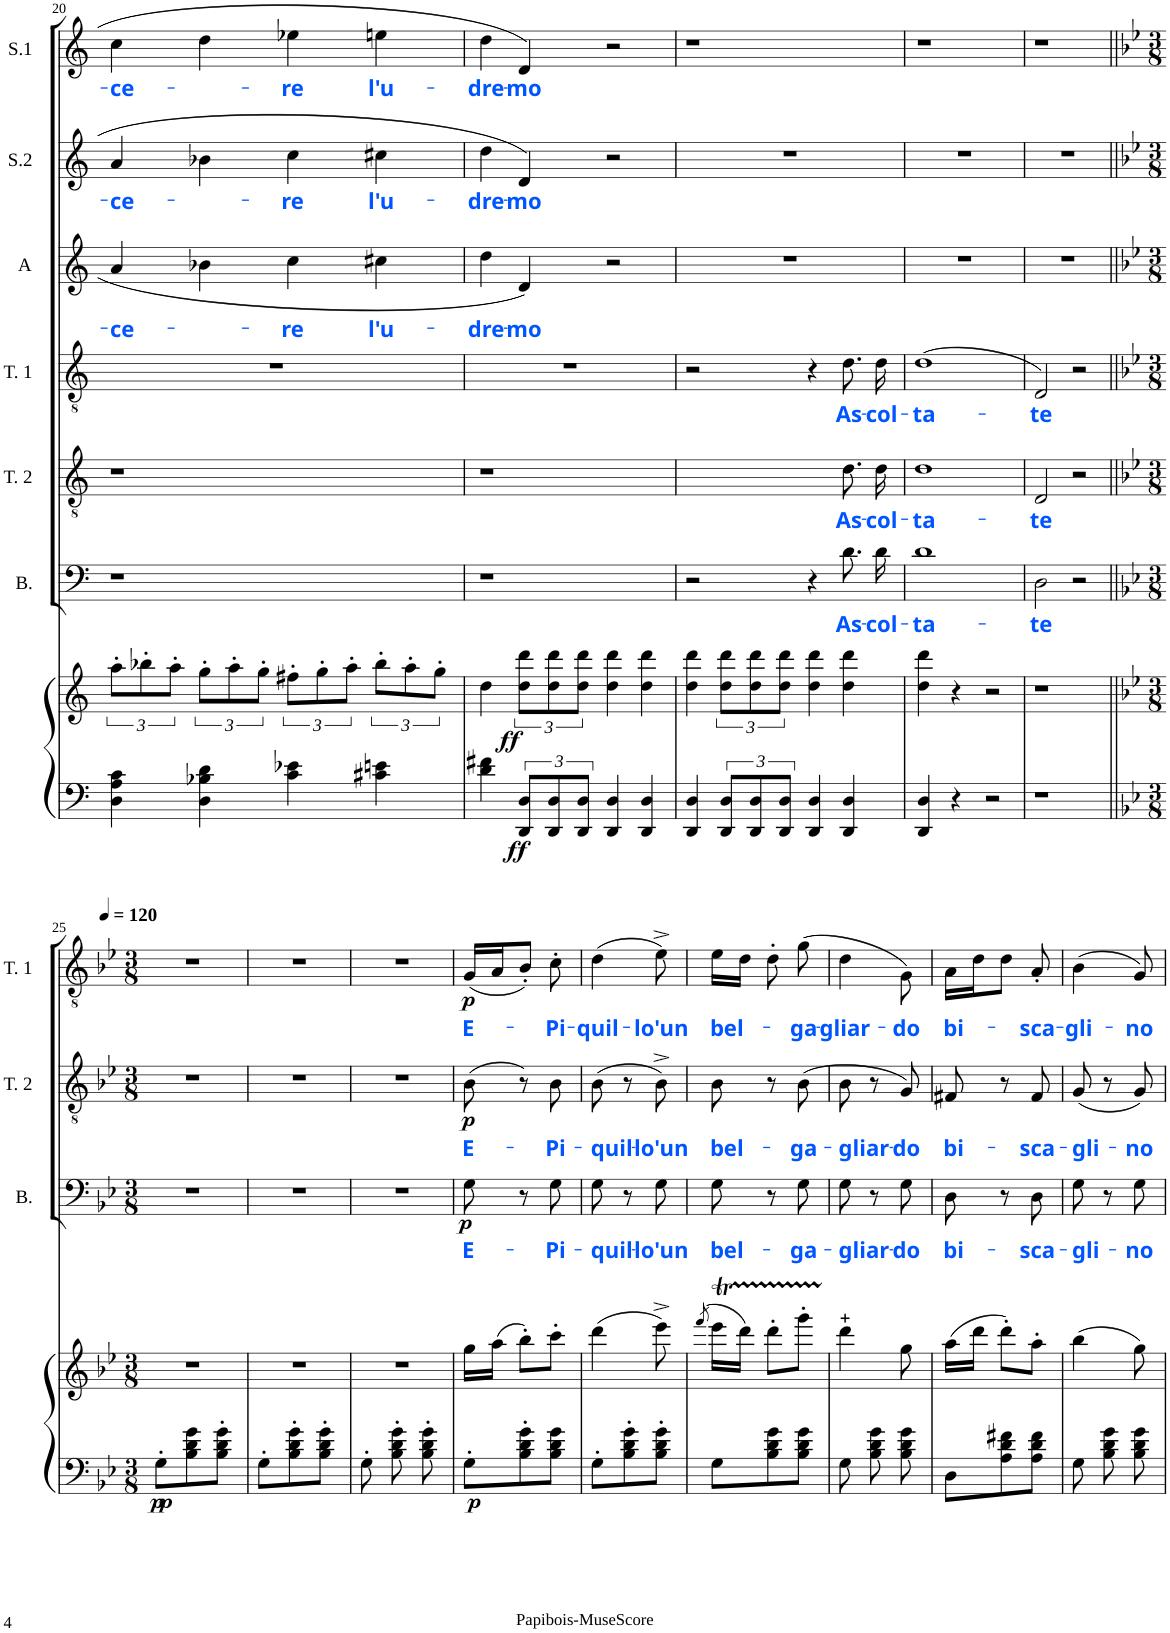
**kern	**dynam	**kern	**dynam	**kern	**text	**dynam	**kern	**text	**dynam	**kern	**text	**dynam	**kern	**text	**kern	**text	**kern	**text
*part8	*part8	*part7	*part7	*part6	*part6	*part6	*part5	*part5	*part5	*part4	*part4	*part4	*part3	*part3	*part2	*part2	*part1	*part1
*staff8	*staff8	*staff7	*staff7	*staff6	*staff6	*staff6	*staff5	*staff5	*staff5	*staff4	*staff4	*staff4	*staff3	*staff3	*staff2	*staff2	*staff1	*staff1
*	*	*	*	*I"Bass	*	*	*I"Tenor 2	*	*	*I"Tenor 1	*	*	*I"Alto	*	*I"Soprano 2	*	*I"Soprano 1	*
*	*	*	*	*I'B.	*	*	*I'T. 2	*	*	*I'T. 1	*	*	*I'A	*	*I'S.2	*	*I'S.1	*
!!LO:PB:g=z
*clefF4	*	*clefG2	*	*clefF4	*	*	*clefGv2	*	*	*clefGv2	*	*	*clefG2	*	*clefG2	*	*clefG2	*
*k[]	*	*k[]	*	*k[]	*	*	*k[]	*	*	*k[]	*	*	*k[]	*	*k[]	*	*k[]	*
*M4/4	*	*M4/4	*	*M4/4	*	*	*M4/4	*	*	*M4/4	*	*	*M4/4	*	*M4/4	*	*M4/4	*
*met(c)	*	*met(c)	*	*met(c)	*	*	*met(c)	*	*	*met(c)	*	*	*met(c)	*	*met(c)	*	*met(c)	*
=20	=20	=20	=20	=20	=20	=20	=20	=20	=20	=20	=20	=20	=20	=20	=20	=20	=20	=20
!	!	!	!	!	!	!	!	!	!	!	!	!	!	!LO:LY:b:color=#0055FF	!	!LO:LY:b:color=#0055FF	!	!LO:LY:b:color=#0055FF
4D\ 4A\ 4c\	.	12aa'\L	.	1r	.	.	1r	.	.	1r	.	.	4a/	-ce-	4a/	-ce-	4cc\	-ce-
.	.	12bb-X'\	.	.	.	.	.	.	.	.	.	.	.	.	.	.	.	.
.	.	12aa'\J	.	.	.	.	.	.	.	.	.	.	.	.	.	.	.	.
4D\ 4B-X\ 4d\	.	12gg'\L	.	.	.	.	.	.	.	.	.	.	4b-X\	.	4b-X\	.	4dd\	.
.	.	12aa'\	.	.	.	.	.	.	.	.	.	.	.	.	.	.	.	.
.	.	12gg'\J	.	.	.	.	.	.	.	.	.	.	.	.	.	.	.	.
!	!	!	!	!	!	!	!	!	!	!	!	!	!	!LO:LY:b:color=#0055FF	!	!LO:LY:b:color=#0055FF	!	!LO:LY:b:color=#0055FF
4c\ 4e-X\	.	12ff#X'\L	.	.	.	.	.	.	.	.	.	.	4cc\	-re	4cc\	-re	4ee-X\	-re
.	.	12gg'\	.	.	.	.	.	.	.	.	.	.	.	.	.	.	.	.
.	.	12aa'\J	.	.	.	.	.	.	.	.	.	.	.	.	.	.	.	.
!	!	!	!	!	!	!	!	!	!	!	!	!	!	!LO:LY:b:color=#0055FF	!	!LO:LY:b:color=#0055FF	!	!LO:LY:b:color=#0055FF
4c#X\ 4en\	.	12bb-'\L	.	.	.	.	.	.	.	.	.	.	4cc#X\	l'u-	4cc#X\	l'u-	4een\	l'u-
.	.	12aa'\	.	.	.	.	.	.	.	.	.	.	.	.	.	.	.	.
.	.	12gg'\J	.	.	.	.	.	.	.	.	.	.	.	.	.	.	.	.
=21	=21	=21	=21	=21	=21	=21	=21	=21	=21	=21	=21	=21	=21	=21	=21	=21	=21	=21
!	!	!	!	!	!	!	!	!	!	!	!	!	!	!LO:LY:b:color=#0055FF	!	!LO:LY:b:color=#0055FF	!	!LO:LY:b:color=#0055FF
4d\ 4f#X\	.	4dd\	.	1r	.	.	1r	.	.	1r	.	.	4dd\	-dre-	4dd\	-dre-	4dd\	-dre-
!	!LO:DY:b	!	!LO:DY:b	!	!	!	!	!	!	!	!	!	!	!LO:LY:b:color=#0055FF	!	!LO:LY:b:color=#0055FF	!	!LO:LY:b:color=#0055FF
12DD/ 12D/L	ff	12dd\ 12ddd\L	ff	.	.	.	.	.	.	.	.	.	4d/	-mo	4d/	-mo	4d/	-mo
12DD/ 12D/	.	12dd\ 12ddd\	.	.	.	.	.	.	.	.	.	.	.	.	.	.	.	.
12DD/ 12D/J	.	12dd\ 12ddd\J	.	.	.	.	.	.	.	.	.	.	.	.	.	.	.	.
4DD/ 4D/	.	4dd\ 4ddd\	.	.	.	.	.	.	.	.	.	.	2r	.	2r	.	2r	.
4DD/ 4D/	.	4dd\ 4ddd\	.	.	.	.	.	.	.	.	.	.	.	.	.	.	.	.
=22	=22	=22	=22	=22	=22	=22	=22	=22	=22	=22	=22	=22	=22	=22	=22	=22	=22	=22
4DD/ 4D/	.	4dd\ 4ddd\	.	2r	.	.	2.ryy	.	.	2r	.	.	1r	.	1r	.	1r	.
12DD/ 12D/L	.	12dd\ 12ddd\L	.	.	.	.	.	.	.	.	.	.	.	.	.	.	.	.
12DD/ 12D/	.	12dd\ 12ddd\	.	.	.	.	.	.	.	.	.	.	.	.	.	.	.	.
12DD/ 12D/J	.	12dd\ 12ddd\J	.	.	.	.	.	.	.	.	.	.	.	.	.	.	.	.
4DD/ 4D/	.	4dd\ 4ddd\	.	4r	.	.	.	.	.	4r	.	.	.	.	.	.	.	.
!	!	!	!	!	!LO:LY:b:color=#0055FF	!	!	!LO:LY:b:color=#0055FF	!	!	!LO:LY:b:color=#0055FF	!	!	!	!	!	!	!
4DD/ 4D/	.	4dd\ 4ddd\	.	8.d\L	As-	.	8.d\L	As-	.	8.d\	As-	.	.	.	.	.	.	.
!	!	!	!	!	!LO:LY:b:color=#0055FF	!	!	!LO:LY:b:color=#0055FF	!	!	!LO:LY:b:color=#0055FF	!	!	!	!	!	!	!
.	.	.	.	16d\Jk	-col-	.	16d\Jk	-col-	.	16d\	-col-	.	.	.	.	.	.	.
=23	=23	=23	=23	=23	=23	=23	=23	=23	=23	=23	=23	=23	=23	=23	=23	=23	=23	=23
!	!	!	!	!	!LO:LY:b:color=#0055FF	!	!	!LO:LY:b:color=#0055FF	!	!	!LO:LY:b:color=#0055FF	!	!	!	!	!	!	!
4DD/ 4D/	.	4dd\ 4ddd\	.	1d	-ta-	.	1d	-ta-	.	(1d	-ta-	.	1r	.	1r	.	1r	.
4r	.	4r	.	.	.	.	.	.	.	.	.	.	.	.	.	.	.	.
2r	.	2r	.	.	.	.	.	.	.	.	.	.	.	.	.	.	.	.
=24	=24	=24	=24	=24	=24	=24	=24	=24	=24	=24	=24	=24	=24	=24	=24	=24	=24	=24
!	!	!	!	!	!LO:LY:b:color=#0055FF	!	!	!LO:LY:b:color=#0055FF	!	!	!LO:LY:b:color=#0055FF	!	!	!	!	!	!	!
1r	.	1r	.	2D\	-te	.	2D/	-te	.	2D/)	-te	.	1r	.	1r	.	1r	.
.	.	.	.	2r	.	.	2r	.	.	2r	.	.	.	.	.	.	.	.
!!LO:LB:g=z
=25||	=25||	=25||	=25||	=25||	=25||	=25||	=25||	=25||	=25||	=25||	=25||	=25||	=25||	=25||	=25||	=25||	=25||	=25||
*k[b-e-]	*	*k[b-e-]	*	*k[b-e-]	*	*	*k[b-e-]	*	*	*k[b-e-]	*	*	*k[b-e-]	*	*k[b-e-]	*	*k[b-e-]	*
*B-:	*	*B-:	*	*B-:	*	*	*B-:	*	*	*B-:	*	*	*B-:	*	*B-:	*	*B-:	*
*M3/8	*	*M3/8	*	*M3/8	*	*	*M3/8	*	*	*M3/8	*	*	*M3/8	*	*M3/8	*	*M3/8	*
*	*	*	*	*	*	*	*	*	*	*	*	*	*	*	*	*	*MM120	*
!	!LO:DY:b	!	!	!	!	!	!	!	!	!	!	!	!	!	!	!	!	!
!	!LO:DY:n=1:b	!	!	!	!	!	!	!	!	!	!	!	!	!	!	!	!	!
8G'\L	p p	4.r	.	4.r	.	.	4.r	.	.	4.r	.	.	4.r	.	4.r	.	4.r	.
8B-\ 8d\ 8g\	.	.	.	.	.	.	.	.	.	.	.	.	.	.	.	.	.	.
8B-\' 8d\' 8g\'J	.	.	.	.	.	.	.	.	.	.	.	.	.	.	.	.	.	.
=26	=26	=26	=26	=26	=26	=26	=26	=26	=26	=26	=26	=26	=26	=26	=26	=26	=26	=26
8G'\L	.	4.r	.	4.r	.	.	4.r	.	.	4.r	.	.	4.r	.	4.r	.	4.r	.
8B-\' 8d\' 8g\'	.	.	.	.	.	.	.	.	.	.	.	.	.	.	.	.	.	.
8B-\' 8d\' 8g\'J	.	.	.	.	.	.	.	.	.	.	.	.	.	.	.	.	.	.
=27	=27	=27	=27	=27	=27	=27	=27	=27	=27	=27	=27	=27	=27	=27	=27	=27	=27	=27
8G'\	.	4.r	.	4.r	.	.	4.r	.	.	4.r	.	.	4.r	.	4.r	.	4.r	.
8B-\' 8d\' 8g\'	.	.	.	.	.	.	.	.	.	.	.	.	.	.	.	.	.	.
8B-\' 8d\' 8g\'	.	.	.	.	.	.	.	.	.	.	.	.	.	.	.	.	.	.
=28	=28	=28	=28	=28	=28	=28	=28	=28	=28	=28	=28	=28	=28	=28	=28	=28	=28	=28
!	!LO:DY:b	!	!	!	!LO:LY:b:color=#0055FF	!LO:DY:b	!	!LO:LY:b:color=#0055FF	!LO:DY:b	!	!LO:LY:b:color=#0055FF	!LO:DY:b	!	!	!	!	!	!
8G'\L	p	16gg\LL	.	8G\	E-	p	(8B-\	E-	p	(16G/LL	E-	p	4.r	.	4.r	.	4.r	.
.	.	(16aa\JJ	.	.	.	.	.	.	.	16A/J	.	.	.	.	.	.	.	.
8B-\' 8d\' 8g\'	.	8bb-'\L)	.	8r	.	.	8r)	.	.	8B-'/J)	.	.	.	.	.	.	.	.
!	!	!	!	!	!LO:LY:b:color=#0055FF	!	!	!LO:LY:b:color=#0055FF	!	!	!LO:LY:b:color=#0055FF	!	!	!	!	!	!	!
8B-\ 8d\ 8g\J	.	8ccc'\J	.	8G\	-Pi-	.	8B-\	-Pi-	.	8c'\	-Pi-	.	.	.	.	.	.	.
=29	=29	=29	=29	=29	=29	=29	=29	=29	=29	=29	=29	=29	=29	=29	=29	=29	=29	=29
!	!	!	!	!	!LO:LY:b:color=#0055FF	!	!	!LO:LY:b:color=#0055FF	!	!	!LO:LY:b:color=#0055FF	!	!	!	!	!	!	!
8G'\L	.	(4ddd\	.	8G\	-quil-	.	(8B-\	-quil-	.	(4d\	-quil-	.	4.r	.	4.r	.	4.r	.
8B-\' 8d\' 8g\'	.	.	.	8r	.	.	8r	.	.	.	.	.	.	.	.	.	.	.
!	!	!	!	!	!LO:LY:b:color=#0055FF	!	!	!LO:LY:b:color=#0055FF	!	!	!LO:LY:b:color=#0055FF	!	!	!	!	!	!	!
8B-\' 8d\' 8g\'J	.	8eee-^\)	.	8G\	-lo'un	.	8B-^\)	-lo'un	.	8e-^\)	-lo'un	.	.	.	.	.	.	.
=30	=30	=30	=30	=30	=30	=30	=30	=30	=30	=30	=30	=30	=30	=30	=30	=30	=30	=30
.	.	(8qfff/	.	.	.	.	.	.	.	.	.	.	.	.	.	.	.	.
!	!	!	!	!	!LO:LY:b:color=#0055FF	!	!	!LO:LY:b:color=#0055FF	!	!	!LO:LY:b:color=#0055FF	!	!	!	!	!	!	!
8G\L	.	16eee-T\LL	.	8G\	bel-	.	8B-\	bel-	.	16e-\LL	bel-	.	4.r	.	4.r	.	4.r	.
.	.	16ddd\JJ)	.	.	.	.	.	.	.	16d\JJ	.	.	.	.	.	.	.	.
8B-\ 8d\ 8g\	.	8ddd'\L	.	8r	.	.	8r	.	.	8d'\	.	.	.	.	.	.	.	.
!	!	!	!	!	!LO:LY:b:color=#0055FF	!	!	!LO:LY:b:color=#0055FF	!	!	!LO:LY:b:color=#0055FF	!	!	!	!	!	!	!
8B-\ 8d\ 8g\J	.	8gggTTT'\J	.	8G\	-ga-	.	(8B-\	-ga-	.	(8g\	-ga-	.	.	.	.	.	.	.
=31	=31	=31	=31	=31	=31	=31	=31	=31	=31	=31	=31	=31	=31	=31	=31	=31	=31	=31
!	!	!	!	!	!LO:LY:b:color=#0055FF	!	!	!LO:LY:b:color=#0055FF	!	!	!LO:LY:b:color=#0055FF	!	!	!	!	!	!	!
8G\	.	4ddd\	.	8G\	-gliar-	.	8B-\	-gliar-	.	4d\	-gliar-	.	4.r	.	4.r	.	4.r	.
8B-\ 8d\ 8g\	.	.	.	8r	.	.	8r	.	.	.	.	.	.	.	.	.	.	.
!	!	!	!	!	!LO:LY:b:color=#0055FF	!	!	!LO:LY:b:color=#0055FF	!	!	!LO:LY:b:color=#0055FF	!	!	!	!	!	!	!
8B-\ 8d\ 8g\	.	8gg\	.	8G\	-do	.	8G/)	-do	.	8G\)	-do	.	.	.	.	.	.	.
=32	=32	=32	=32	=32	=32	=32	=32	=32	=32	=32	=32	=32	=32	=32	=32	=32	=32	=32
!	!	!	!	!	!LO:LY:b:color=#0055FF	!	!	!LO:LY:b:color=#0055FF	!	!	!LO:LY:b:color=#0055FF	!	!	!	!	!	!	!
8D\L	.	(16aa\LL	.	8D\	bi-	.	8F#X/	bi-	.	16A\LL	bi-	.	4.r	.	4.r	.	4.r	.
.	.	16ddd\JJ	.	.	.	.	.	.	.	16d\J	.	.	.	.	.	.	.	.
8A\ 8d\ 8f#X\	.	8ddd'\L)	.	8r	.	.	8r	.	.	8d\J	.	.	.	.	.	.	.	.
!	!	!	!	!	!LO:LY:b:color=#0055FF	!	!	!LO:LY:b:color=#0055FF	!	!	!LO:LY:b:color=#0055FF	!	!	!	!	!	!	!
8A\ 8d\ 8f#\J	.	8aa'\J	.	8D\	-sca-	.	8F#/	-sca-	.	8A'/	-sca-	.	.	.	.	.	.	.
=33	=33	=33	=33	=33	=33	=33	=33	=33	=33	=33	=33	=33	=33	=33	=33	=33	=33	=33
!	!	!	!	!	!LO:LY:b:color=#0055FF	!	!	!LO:LY:b:color=#0055FF	!	!	!LO:LY:b:color=#0055FF	!	!	!	!	!	!	!
8G\	.	(4bb-\	.	8G\	-gli-	.	(8G/	-gli-	.	(4B-\	-gli-	.	4.r	.	4.r	.	4.r	.
8B-\ 8d\ 8g\	.	.	.	8r	.	.	8r	.	.	.	.	.	.	.	.	.	.	.
!	!	!	!	!	!LO:LY:b:color=#0055FF	!	!	!LO:LY:b:color=#0055FF	!	!	!LO:LY:b:color=#0055FF	!	!	!	!	!	!	!
8B-\ 8d\ 8g\	.	8gg\)	.	8G\	-no	.	8G/)	-no	.	8G/)	-no	.	.	.	.	.	.	.
=	=	=	=	=	=	=	=	=	=	=	=	=	=	=	=	=	=	=
*-	*-	*-	*-	*-	*-	*-	*-	*-	*-	*-	*-	*-	*-	*-	*-	*-	*-	*-
